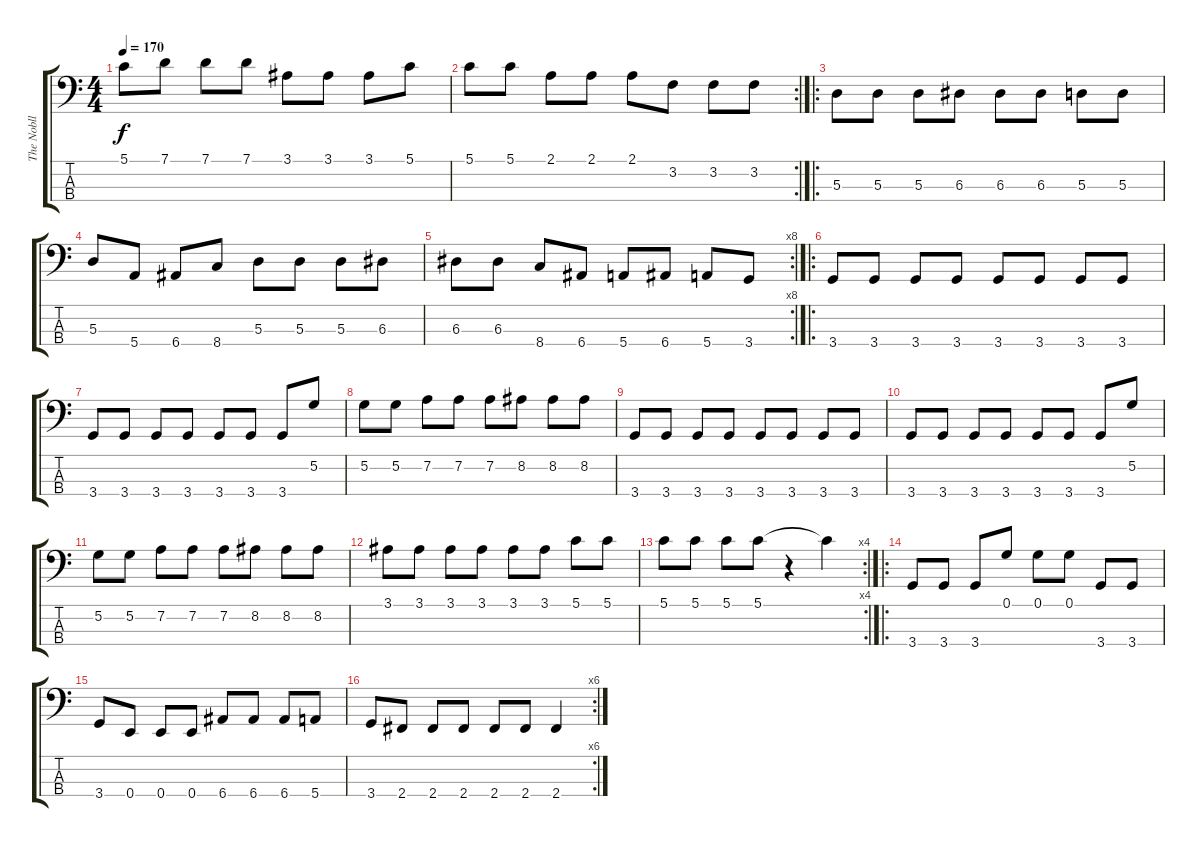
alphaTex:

\track ("The Nobll" "The Nobll") {instrument electricbasspick}
\staff {score tabs}
\tuning (G2 D2 A1 E1) {hide}
\ts (4 4)
\tempo 170
\clef f4
\ks c
5.1.8{dy f} 7.1.8 7.1.8 7.1.8 3.1.8 3.1.8 3.1.8 5.1.8 |
\rc 2
5.1.8 5.1.8 2.1.8 2.1.8 2.1.8 3.2.8 3.2.8 3.2.8 |
\ro
5.3.8 5.3.8 5.3.8 6.3.8 6.3.8 6.3.8 5.3.8 5.3.8 |
5.3.8 5.4.8 6.4.8 8.4.8 5.3.8 5.3.8 5.3.8 6.3.8 |
\rc 8
6.3.8 6.3.8 8.4.8 6.4.8 5.4.8 6.4.8 5.4.8 3.4.8 |
\ro
3.4.8 3.4.8 3.4.8 3.4.8 3.4.8 3.4.8 3.4.8 3.4.8 |
3.4.8 3.4.8 3.4.8 3.4.8 3.4.8 3.4.8 3.4.8 5.2.8 |
5.2.8 5.2.8 7.2.8 7.2.8 7.2.8 8.2.8 8.2.8 8.2.8 |
3.4.8 3.4.8 3.4.8 3.4.8 3.4.8 3.4.8 3.4.8 3.4.8 |
3.4.8 3.4.8 3.4.8 3.4.8 3.4.8 3.4.8 3.4.8 5.2.8 |
5.2.8 5.2.8 7.2.8 7.2.8 7.2.8 8.2.8 8.2.8 8.2.8 |
3.1.8 3.1.8 3.1.8 3.1.8 3.1.8 3.1.8 5.1.8 5.1.8 |
\rc 4
5.1.8 5.1.8 5.1.8 5.1.8 r.4 5.1{t}.4 |
\ro
3.4.8 3.4.8 3.4.8 0.1.8 0.1.8 0.1.8 3.4.8 3.4.8 |
3.4.8 0.4.8 0.4.8 0.4.8 6.4.8 6.4.8 6.4.8 5.4.8 |
\rc 6
3.4.8 2.4.8 2.4.8 2.4.8 2.4.8 2.4.8 2.4.4
